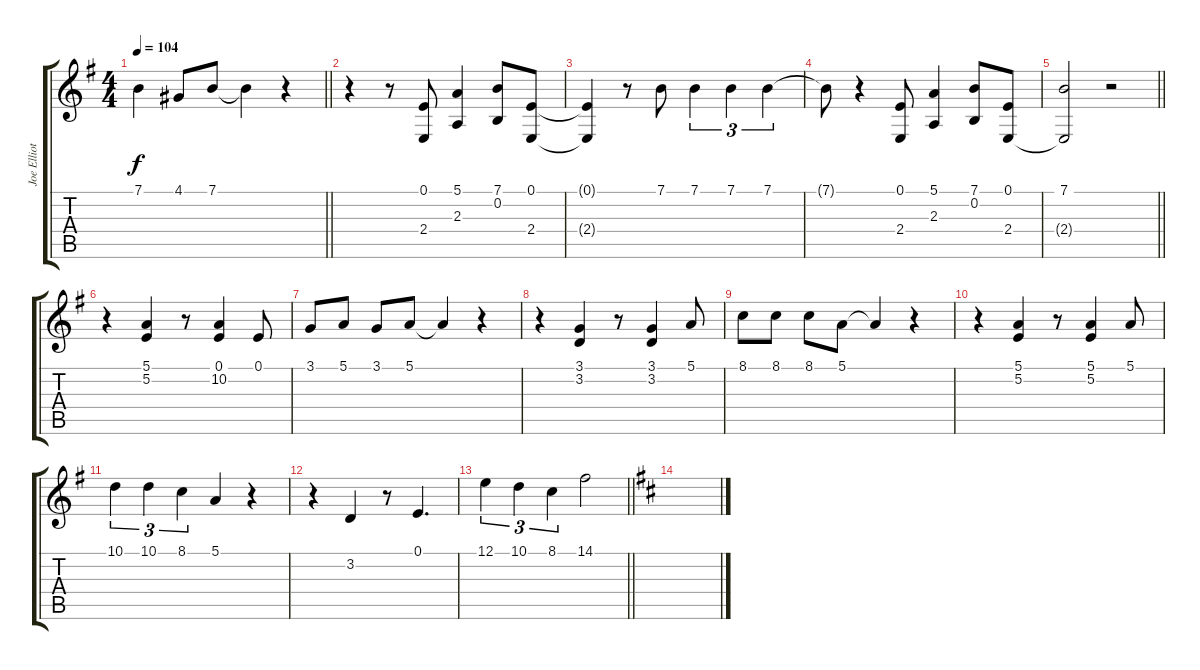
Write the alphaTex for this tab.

\track ("Joe Elliott" "Joe Elliot") {instrument lead1square}
\staff {score tabs}
\tuning (E4 B3 G3 D3 A2 E2) {hide}
\ts (4 4)
\tempo 104
\clef g2
\barLineRight lightlight
\ks eminor
7.1.4{dy f} 4.1.8 7.1.8 7.1{t}.4 r.4 |
r.4 r.8 (0.1 2.4).8 (5.1 2.3).4 (7.1 0.2).8 (0.1 2.4).8 |
(0.1{t} 2.4{t}).4 r.8 7.1.8 7.1.4{tu (3 2)} 7.1.4{tu (3 2)} 7.1.4{tu (3 2)} |
7.1{t}.8 r.4 (0.1 2.4).8 (5.1 2.3).4 (7.1 0.2).8 (0.1 2.4).8 |
\barLineRight lightlight
(7.1 2.4{t}).2 r.2 |
r.4 (5.1 5.2).4 r.8 (0.1 10.2).4 0.1.8 |
3.1.8 5.1.8 3.1.8 5.1.8 5.1{t}.4 r.4 |
r.4 (3.1 3.2).4 r.8 (3.1 3.2).4 5.1.8 |
8.1.8 8.1.8 8.1.8 5.1.8 5.1{t}.4 r.4 |
r.4 (5.1 5.2).4 r.8 (5.1 5.2).4 5.1.8 |
10.1.4{tu (3 2)} 10.1.4{tu (3 2)} 8.1.4{tu (3 2)} 5.1.4 r.4 |
r.4 3.2.4 r.8 0.1.4{d} |
\barLineRight lightlight
12.1.4{tu (3 2)} 10.1.4{tu (3 2)} 8.1.4{tu (3 2)} 14.1.2 |
\ks bminor
